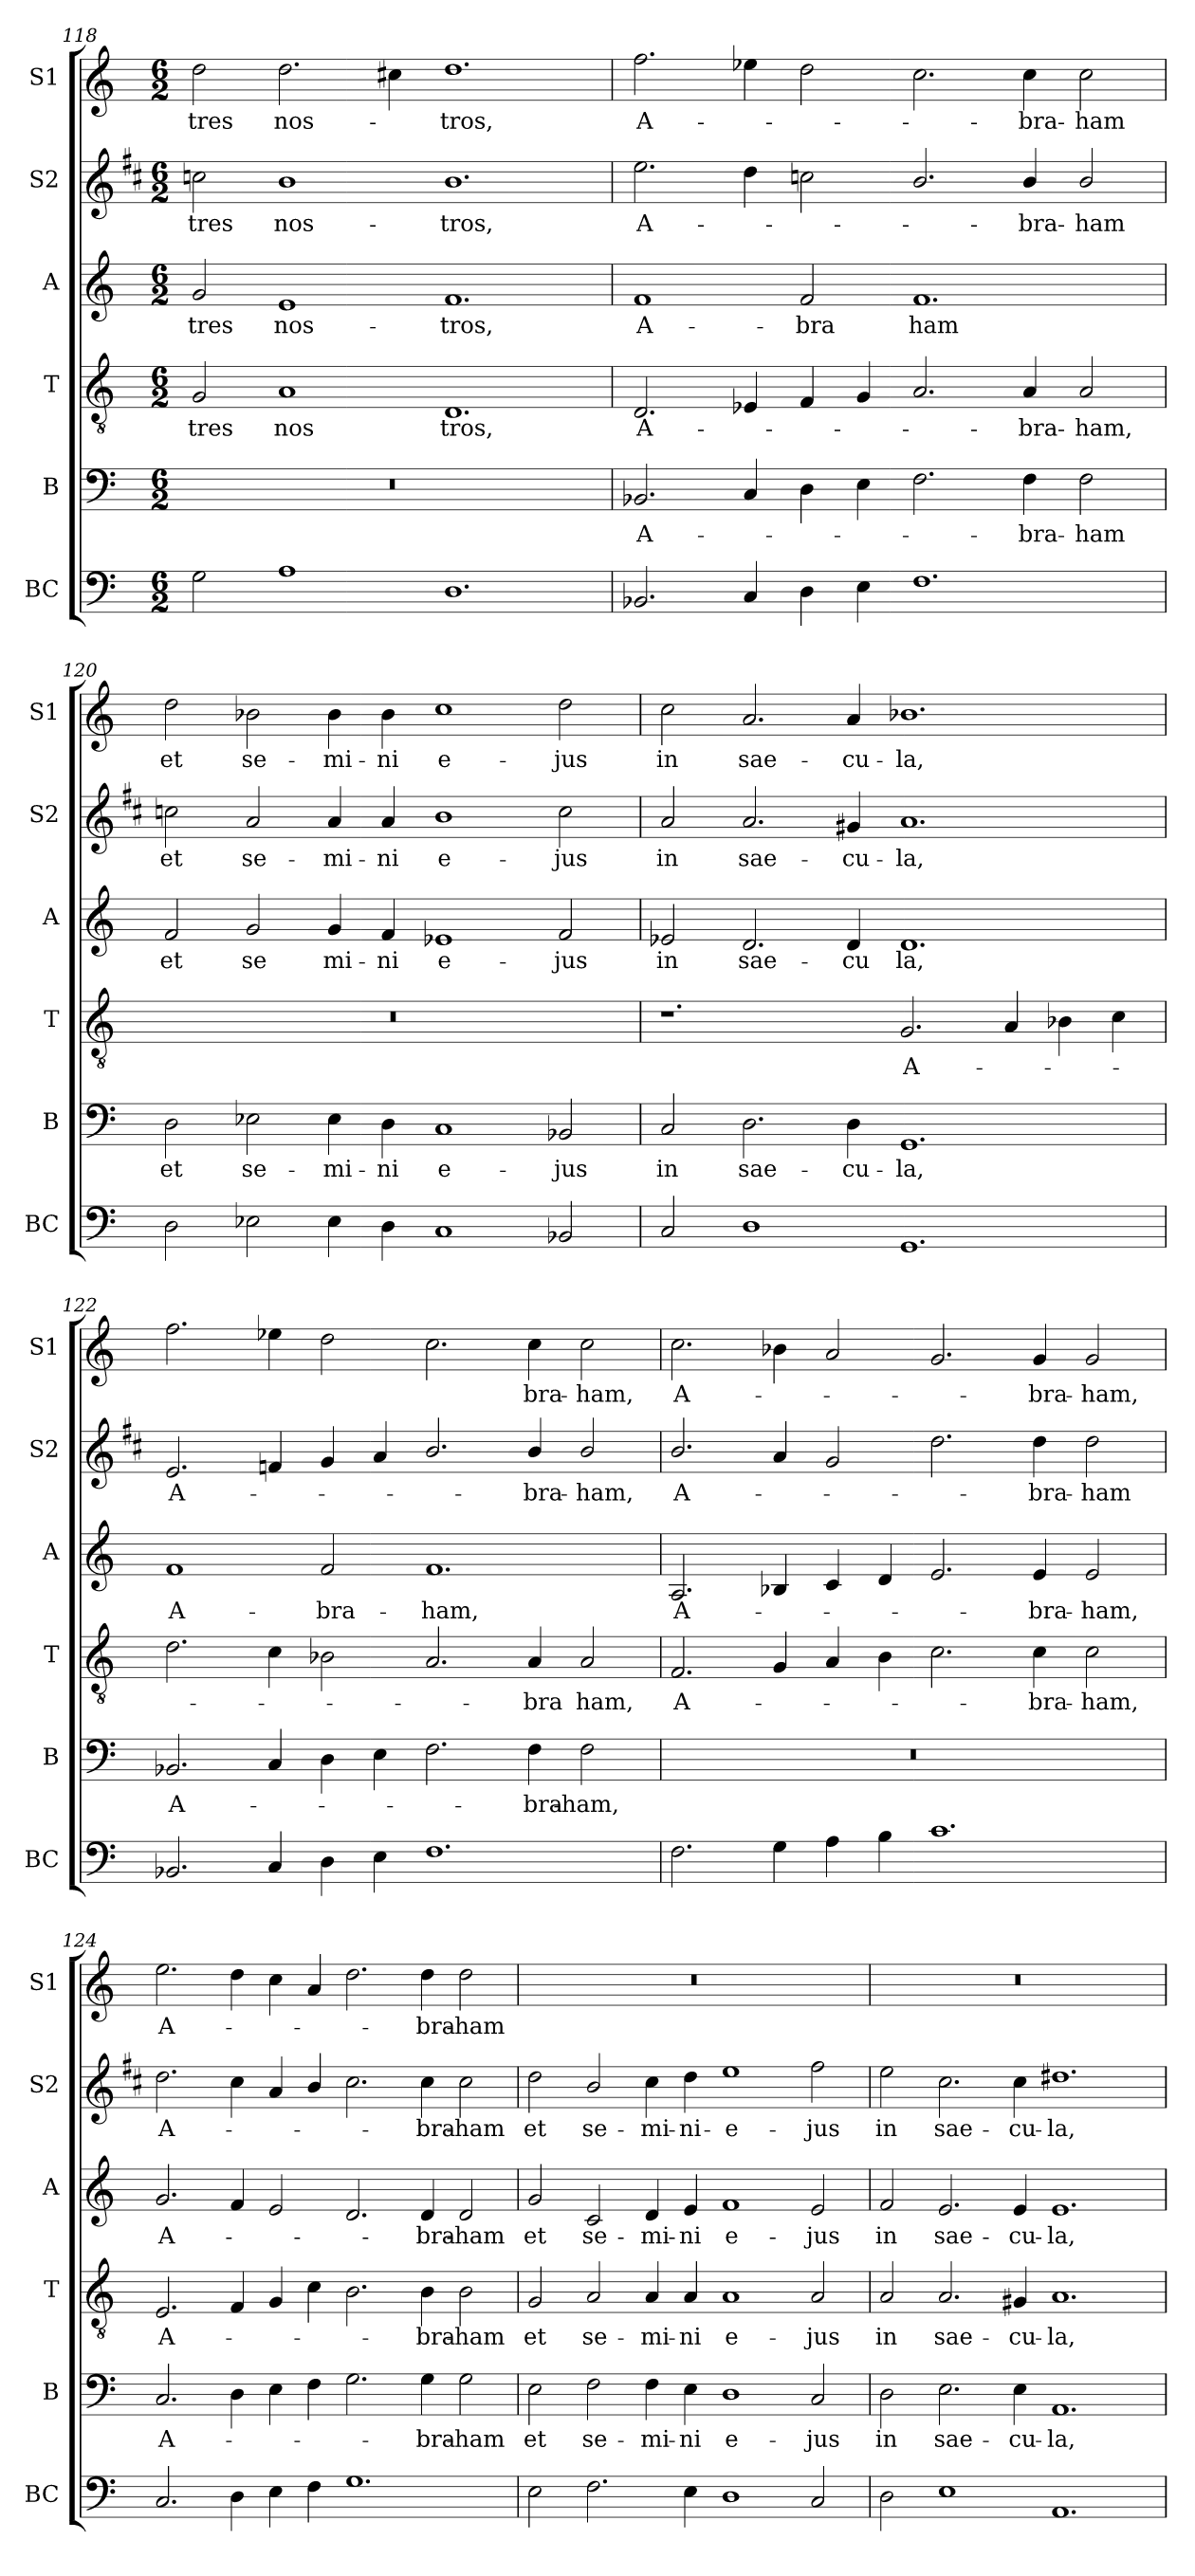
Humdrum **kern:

**kern	**kern	**text	**kern	**text	**kern	**text	**kern	**text	**kern	**text
*part6	*part5	*part5	*part4	*part4	*part3	*part3	*part2	*part2	*part1	*part1
*staff6	*staff5	*staff5	*staff4	*staff4	*staff3	*staff3	*staff2	*staff2	*staff1	*staff1
*I"BC	*I"B	*	*I"T	*	*I"A	*	*I"S2	*	*I"S1	*
*I'BC	*I'B	*	*I'T	*	*I'A	*	*I'S2	*	*I'S1	*
*clefF4	*clefF4	*	*clefGv2	*	*clefG2	*	*clefG2	*	*clefG2	*
*	*	*	*	*	*	*	*ITrd1c2	*	*	*
*k[]	*k[]	*	*k[]	*	*k[]	*	*k[]	*	*k[]	*
*M6/2	*M6/2	*	*M6/2	*	*M6/2	*	*M6/2	*	*M6/2	*
=118	=118	=118	=118	=118	=118	=118	=118	=118	=118	=118
!	!	!	!	!LO:LY:b	!	!LO:LY:b	!	!LO:LY:b	!	!LO:LY:b
2G\	0.r	.	2G/	-tres	2g/	-tres	2b-X\	-tres	2dd\	-tres
!	!	!	!	!LO:LY:b	!	!LO:LY:b	!	!LO:LY:b	!	!LO:LY:b
1A	.	.	1A	nos	1e	nos-	1a	nos-	2.dd\	nos-
.	.	.	.	.	.	.	.	.	4cc#X\	.
!	!	!	!	!LO:LY:b	!	!LO:LY:b	!	!LO:LY:b	!	!LO:LY:b
1.D	.	.	1.D	tros,	1.f	-tros,	1.a	-tros,	1.dd	-tros,
!!LO:PB:g=z
=119	=119	=119	=119	=119	=119	=119	=119	=119	=119	=119
!	!	!LO:LY:b	!	!LO:LY:b	!	!LO:LY:b	!	!LO:LY:b	!	!LO:LY:b
2.BB-X/	2.BB-X/	A-	2.D/	A-	1f	A-	2.dd\	A-	2.ff\	A-
4C/	4C/	.	4E-i/	.	.	.	4cc\	.	4ee-X\	.
!	!	!	!	!	!	!LO:LY:b	!	!	!	!
4D\	4D\	.	4F/	.	2f/	bra	2b-X\	.	2dd\	.
4E\	4E\	.	4G/	.	.	.	.	.	.	.
!	!	!	!	!	!	!LO:LY:b	!	!	!	!
1.F	2.F\	.	2.A/	.	1.f	ham	2.a/	.	2.cc\	.
!	!	!LO:LY:b	!	!LO:LY:b	!	!	!	!LO:LY:b	!	!LO:LY:b
.	4F\	-bra-	4A/	-bra-	.	.	4a/	-bra-	4cc\	-bra-
!	!	!LO:LY:b	!	!LO:LY:b	!	!	!	!LO:LY:b	!	!LO:LY:b
.	2F\	-ham	2A/	-ham,	.	.	2a/	-ham	2cc\	-ham
=120	=120	=120	=120	=120	=120	=120	=120	=120	=120	=120
!	!	!LO:LY:b	!	!	!	!LO:LY:b	!	!LO:LY:b	!	!LO:LY:b
2D\	2D\	et	0.r	.	2f/	et	2b-X\	et	2dd\	et
!	!	!LO:LY:b	!	!	!	!LO:LY:b	!	!LO:LY:b	!	!LO:LY:b
2E-X\	2E-X\	se-	.	.	2g/	se	2g/	se-	2b-X\	se-
!	!	!LO:LY:b	!	!	!	!LO:LY:b	!	!LO:LY:b	!	!LO:LY:b
4E-\	4E-\	-mi-	.	.	4g/	-mi-	4g/	-mi-	4b-\	-mi-
!	!	!LO:LY:b	!	!	!	!LO:LY:b	!	!LO:LY:b	!	!LO:LY:b
4D\	4D\	-ni	.	.	4f/	-ni	4g/	-ni	4b-\	-ni
!	!	!LO:LY:b	!	!	!	!LO:LY:b	!	!LO:LY:b	!	!LO:LY:b
1C	1C	e-	.	.	1e-X	e-	1a	e-	1cc	e-
!	!	!LO:LY:b	!	!	!	!LO:LY:b	!	!LO:LY:b	!	!LO:LY:b
2BB-X/	2BB-X/	-jus	.	.	2f/	-jus	2b-\	-jus	2dd\	-jus
=121	=121	=121	=121	=121	=121	=121	=121	=121	=121	=121
!	!	!LO:LY:b	!	!	!	!LO:LY:b	!	!LO:LY:b	!	!LO:LY:b
2C/	2C/	in	1.r	.	2e-X/	in	2g/	in	2cc\	in
!	!	!LO:LY:b	!	!	!	!LO:LY:b	!	!LO:LY:b	!	!LO:LY:b
1D	2.D\	sae-	.	.	2.d/	sae-	2.g/	sae-	2.a/	sae-
!	!	!LO:LY:b	!	!	!	!LO:LY:b	!	!LO:LY:b	!	!LO:LY:b
.	4D\	-cu-	.	.	4d/	-cu	4f#X/	-cu-	4a/	-cu-
!	!	!LO:LY:b	!	!LO:LY:b	!	!LO:LY:b	!	!LO:LY:b	!	!LO:LY:b
1.GG	1.GG	-la,	2.G/	A-	1.d	la,	1.g	-la,	1.b-X	-la,
.	.	.	4A/	.	.	.	.	.	.	.
.	.	.	4B-X\	.	.	.	.	.	.	.
.	.	.	4c\	.	.	.	.	.	.	.
=122	=122	=122	=122	=122	=122	=122	=122	=122	=122	=122
!	!	!LO:LY:b	!	!	!	!LO:LY:b	!	!LO:LY:b	!	!
2.BB-X/	2.BB-X/	A-	2.d\	.	1f	A-	2.d/	A-	2.ff\	.
4C/	4C/	.	4c\	.	.	.	4e-X/	.	4ee-X\	.
!	!	!	!	!	!	!LO:LY:b	!	!	!	!
4D\	4D\	.	2B-X\	.	2f/	-bra-	4f/	.	2dd\	.
4E\	4E\	.	.	.	.	.	4g/	.	.	.
!	!	!	!	!	!	!LO:LY:b	!	!	!	!
1.F	2.F\	.	2.A/	.	1.f	-ham,	2.a/	.	2.cc\	.
!	!	!LO:LY:b	!	!LO:LY:b	!	!	!	!LO:LY:b	!	!LO:LY:b
.	4F\	-bra-	4A/	bra	.	.	4a/	-bra-	4cc\	-bra-
!	!	!LO:LY:b	!	!LO:LY:b	!	!	!	!LO:LY:b	!	!LO:LY:b
.	2F\	-ham,	2A/	ham,	.	.	2a/	-ham,	2cc\	-ham,
=123	=123	=123	=123	=123	=123	=123	=123	=123	=123	=123
!	!	!	!	!LO:LY:b	!	!LO:LY:b	!	!LO:LY:b	!	!LO:LY:b
2.F\	0.r	.	2.F/	A-	2.A/	A-	2.a/	A-	2.cc\	A-
4G\	.	.	4G/	.	4B-i/	.	4g/	.	4b-X\	.
4A\	.	.	4A/	.	4c/	.	2f/	.	2a/	.
4B\	.	.	4B\	.	4d/	.	.	.	.	.
1.c	.	.	2.c\	.	2.e/	.	2.cc\	.	2.g/	.
!	!	!	!	!LO:LY:b	!	!LO:LY:b	!	!LO:LY:b	!	!LO:LY:b
.	.	.	4c\	-bra-	4e/	-bra-	4cc\	-bra-	4g/	-bra-
!	!	!	!	!LO:LY:b	!	!LO:LY:b	!	!LO:LY:b	!	!LO:LY:b
.	.	.	2c\	-ham,	2e/	-ham,	2cc\	-ham	2g/	-ham,
!!LO:LB:g=z
=124	=124	=124	=124	=124	=124	=124	=124	=124	=124	=124
!	!	!LO:LY:b	!	!LO:LY:b	!	!LO:LY:b	!	!LO:LY:b	!	!LO:LY:b
2.C/	2.C/	A-	2.E/	A-	2.g/	A-	2.cc\	A-	2.ee\	A-
4D\	4D\	.	4F/	.	4f/	.	4b\	.	4dd\	.
4E\	4E\	.	4G/	.	2e/	.	4g/	.	4cc\	.
4F\	4F\	.	4c\	.	.	.	4a/	.	4a/	.
1.G	2.G\	.	2.B\	.	2.d/	.	2.b\	.	2.dd\	.
!	!	!LO:LY:b	!	!LO:LY:b	!	!LO:LY:b	!	!LO:LY:b	!	!LO:LY:b
.	4G\	-bra-	4B\	-bra-	4d/	-bra-	4b\	-bra-	4dd\	-bra-
!	!	!LO:LY:b	!	!LO:LY:b	!	!LO:LY:b	!	!LO:LY:b	!	!LO:LY:b
.	2G\	-ham	2B\	-ham	2d/	-ham	2b\	-ham	2dd\	-ham
=125	=125	=125	=125	=125	=125	=125	=125	=125	=125	=125
!	!	!LO:LY:b	!	!LO:LY:b	!	!LO:LY:b	!	!LO:LY:b	!	!
2E\	2E\	et	2G/	et	2g/	et	2cc\	et	0.r	.
!	!	!LO:LY:b	!	!LO:LY:b	!	!LO:LY:b	!	!LO:LY:b	!	!
2.F\	2F\	se-	2A/	se-	2c/	se-	2a/	se-	.	.
!	!	!LO:LY:b	!	!LO:LY:b	!	!LO:LY:b	!	!LO:LY:b	!	!
.	4F\	-mi-	4A/	-mi-	4d/	-mi-	4b\	-mi-	.	.
!	!	!LO:LY:b	!	!LO:LY:b	!	!LO:LY:b	!	!LO:LY:b	!	!
4E\	4E\	-ni	4A/	-ni	4e/	-ni	4cc\	-ni-	.	.
!	!	!LO:LY:b	!	!LO:LY:b	!	!LO:LY:b	!	!LO:LY:b	!	!
1D	1D	e-	1A	e-	1f	e-	1dd	-e-	.	.
!	!	!LO:LY:b	!	!LO:LY:b	!	!LO:LY:b	!	!LO:LY:b	!	!
2C/	2C/	-jus	2A/	-jus	2e/	-jus	2ee\	-jus	.	.
=126	=126	=126	=126	=126	=126	=126	=126	=126	=126	=126
!	!	!LO:LY:b	!	!LO:LY:b	!	!LO:LY:b	!	!LO:LY:b	!	!
2D\	2D\	in	2A/	in	2f/	in	2dd\	in	0.r	.
!	!	!LO:LY:b	!	!LO:LY:b	!	!LO:LY:b	!	!LO:LY:b	!	!
1E	2.E\	sae-	2.A/	sae-	2.e/	sae-	2.b\	sae-	.	.
!	!	!LO:LY:b	!	!LO:LY:b	!	!LO:LY:b	!	!LO:LY:b	!	!
.	4E\	-cu-	4G#X/	-cu-	4e/	-cu-	4b\	-cu-	.	.
!	!	!LO:LY:b	!	!LO:LY:b	!	!LO:LY:b	!	!LO:LY:b	!	!
1.AA	1.AA	-la,	1.A	-la,	1.e	-la,	1.cc#X	-la,	.	.
=	=	=	=	=	=	=	=	=	=	=
*-	*-	*-	*-	*-	*-	*-	*-	*-	*-	*-
